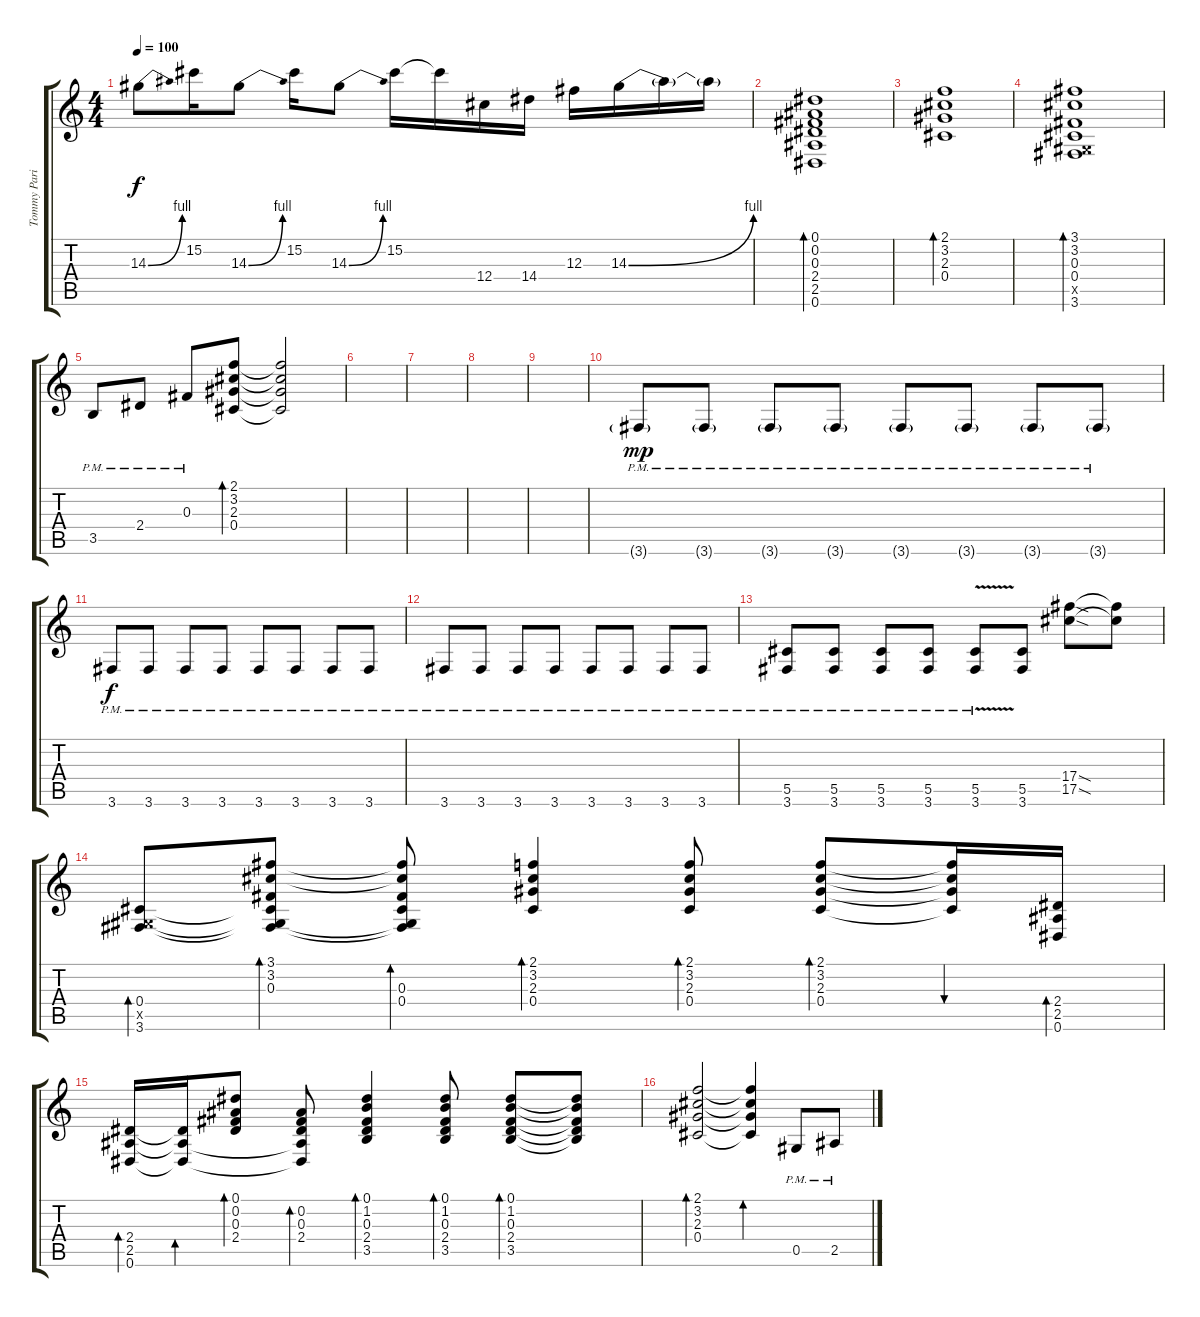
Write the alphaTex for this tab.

\track ("Tommy Paris" "Tommy Pari") {instrument overdrivenguitar}
\staff {score tabs}
\tuning (Eb4 Bb3 Gb3 Db3 Ab2 Eb2) {hide}
\ts (4 4)
\tempo 100
\clef g2
\ks c
14.3{be (bend 0 0 60 4)}.8{dy f} 15.2.16 14.3{be (bend 0 0 60 4)}.8 15.2.16 14.3{be (bend 0 0 60 4)}.8 15.2.16 15.2{t}.16 12.4.16 14.4.16 12.3.16 14.3{be (bend 0 0 60 4)}.16 14.3{t}.16 14.3{t}.16 |
(0.1 0.2 0.3 2.4 2.5 0.6).1{bd 60} |
(2.1 3.2 2.3 0.4).1{bd 60} |
(3.1 3.2 0.3 0.4 0.5{x} 3.6).1{bd 60} |
3.5{pm}.8 2.4{pm}.8 0.3{pm}.8 (2.1 3.2 2.3 0.4).8{bd 60} (2.1{t} 3.2{t} 2.3{t} 0.4{t}).2 |
|
|
|
|
3.6{g pm}.8{dy mp} 3.6{g pm}.8 3.6{g pm}.8 3.6{g pm}.8 3.6{g pm}.8 3.6{g pm}.8 3.6{g pm}.8 3.6{g pm}.8 |
3.6{pm}.8{dy f} 3.6{pm}.8 3.6{pm}.8 3.6{pm}.8 3.6{pm}.8 3.6{pm}.8 3.6{pm}.8 3.6{pm}.8 |
3.6{pm}.8 3.6{pm}.8 3.6{pm}.8 3.6{pm}.8 3.6{pm}.8 3.6{pm}.8 3.6{pm}.8 3.6{pm}.8 |
(5.5{pm} 3.6{pm}).8 (5.5{pm} 3.6{pm}).8 (5.5{pm} 3.6{pm}).8 (5.5{pm} 3.6{pm}).8 (5.5{v pm} 3.6{pm}).8 (5.5 3.6).8 (17.4{sod} 17.5{sod}).8 (17.4{t} 17.5{t}).8 |
(0.4 0.5{x} 3.6).8{bd 60} (3.1 3.2 0.3 0.4{t} 0.5{t} 3.6{t}).8{bd 60} (3.1{t} 3.2{t} 0.3 0.4 0.5{t} 3.6{t}).8{bd 60} (2.1 3.2 2.3 0.4).4{bd 60} (2.1 3.2 2.3 0.4).8{bd 60} (2.1 3.2 2.3 0.4).8{bd 60} (2.1{t} 3.2{t} 2.3{t} 0.4{t}).16{bu 60} (2.4 2.5 0.6).16{bd 60} |
(2.4 2.5 0.6).16{bd 60} (2.4{t} 2.5{t} 0.6{t}).16{bd 60} (0.1 0.2 0.3 2.4).8{bd 60} (0.2 0.3 2.4 2.5{t} 0.6{t}).8{bd 60} (0.1 1.2 0.3 2.4 3.5).4{bd 60} (0.1 1.2 0.3 2.4 3.5).8{bd 60} (0.1 1.2 0.3 2.4 3.5).8{bd 60} (0.1{t} 1.2{t} 0.3{t} 2.4{t} 3.5{t}).8 |
(2.1 3.2 2.3 0.4).2{bd 60} (2.1{t} 3.2{t} 2.3{t} 0.4{t}).4{bd 60} 0.5{pm}.8 2.5{pm}.8
